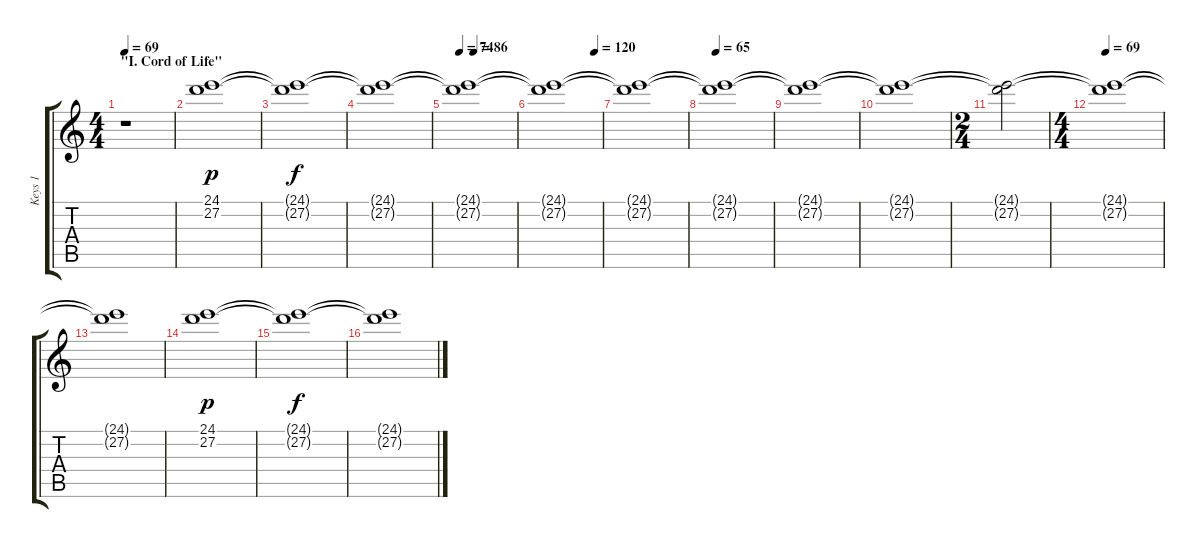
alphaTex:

\track ("Keys 1" "Keys 1") {instrument rockorgan}
\staff {score tabs}
\tuning (E4 B3 G3 D3 A2 E2) {hide}
\ts (4 4)
\section ("" "\"I. Cord of Life\"")
\tempo 69
\clef g2
\ks c
r.1{dy p instrument rockorgan} |
(24.1 27.2).1{volume 4} |
(24.1{t} 27.2{t}).1{dy f} |
(24.1{t} 27.2{t}).1 |
\tempo 74
\tempo (86 0.25)
(24.1{t} 27.2{t}).1 |
\tempo (120 0.875)
(24.1{t} 27.2{t}).1 |
(24.1{t} 27.2{t}).1 |
\tempo 65
(24.1{t} 27.2{t}).1 |
(24.1{t} 27.2{t}).1 |
(24.1{t} 27.2{t}).1 |
\ts (2 4)
(24.1{t} 27.2{t}).2 |
\ts (4 4)
\tempo 69
(24.1{t} 27.2{t}).1 |
(24.1{t} 27.2{t}).1 |
(24.1 27.2).1{dy p} |
(24.1{t} 27.2{t}).1{dy f} |
(24.1{t} 27.2{t}).1
